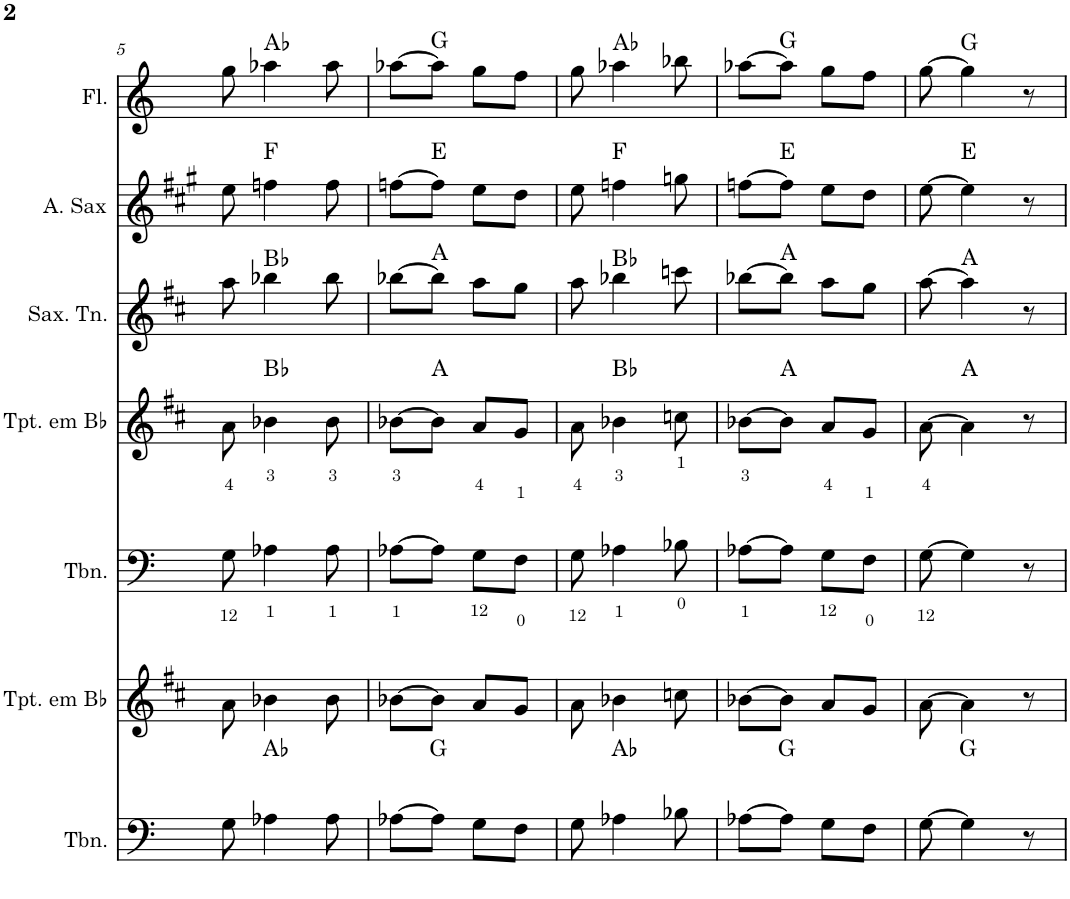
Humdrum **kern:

**kern	**harte	**kern	**kern	**kern	**harte	**kern	**harte	**kern	**harte	**kern	**harte
*part7	*part7	*part6	*part5	*part4	*part4	*part3	*part3	*part2	*part2	*part1	*part1
*staff7	*	*staff6	*staff5	*staff4	*	*staff3	*	*staff2	*	*staff1	*
*I"Trombone	*	*I"Trompete em Bb	*I"Trombone	*I"Trompete em Bb	*	*I"Saxofone Tenor	*	*I"Saxofone Alto	*	*I"Flauta Transversal	*
*I'Tbn.	*	*I'Tpt. em Bb	*I'Tbn.	*I'Tpt. em Bb	*	*I'Sax. Tn.	*	*	*	*I'Fl.	*
!!LO:PB:g=z
*clefF4	*	*clefG2	*clefF4	*clefG2	*	*clefG2	*	*clefG2	*	*clefG2	*
*	*	*Trd1c2	*	*Trd1c2	*	*Trd8c14	*	*Trd5c9	*	*	*
*k[]	*	*k[f#c#]	*k[]	*k[f#c#]	*	*k[f#c#]	*	*k[f#c#g#]	*	*k[]	*
*M2/4	*	*M2/4	*M2/4	*M2/4	*	*M2/4	*	*M2/4	*	*M2/4	*
=5	=5	=5	=5	=5	=5	=5	=5	=5	=5	=5	=5
8G\	.	8a\	8G\	8a\	.	8aa\	.	8ee\	.	8gg\	.
4A-X\	Ab:maj	4b-X\	4A-X\	4b-X\	Bb:maj	4bb-X\	Bb:maj	4ffn\	F:maj	4aa-X\	Ab:maj
8A-\	.	8b-\	8A-\	8b-\	.	8bb-\	.	8ff\	.	8aa-\	.
=6	=6	=6	=6	=6	=6	=6	=6	=6	=6	=6	=6
[8A-X\L	.	[8b-X\L	[8A-X\L	[8b-X\L	.	[8bb-X\L	.	[8ffn\L	.	[8aa-X\L	.
8A-\J]	G:maj	8b-\J]	8A-\J]	8b-\J]	A:maj	8bb-\J]	A:maj	8ff\J]	E:maj	8aa-\J]	G:maj
8G\L	.	8a/L	8G\L	8a/L	.	8aa\L	.	8ee\L	.	8gg\L	.
8F\J	.	8g/J	8F\J	8g/J	.	8gg\J	.	8dd\J	.	8ff\J	.
=7	=7	=7	=7	=7	=7	=7	=7	=7	=7	=7	=7
8G\	.	8a\	8G\	8a\	.	8aa\	.	8ee\	.	8gg\	.
4A-X\	Ab:maj	4b-X\	4A-X\	4b-X\	Bb:maj	4bb-X\	Bb:maj	4ffn\	F:maj	4aa-X\	Ab:maj
8B-X\	.	8ccn\	8B-X\	8ccn\	.	8cccn\	.	8ggn\	.	8bb-X\	.
=8	=8	=8	=8	=8	=8	=8	=8	=8	=8	=8	=8
[8A-X\L	.	[8b-X\L	[8A-X\L	[8b-X\L	.	[8bb-X\L	.	[8ffn\L	.	[8aa-X\L	.
8A-\J]	G:maj	8b-\J]	8A-\J]	8b-\J]	A:maj	8bb-\J]	A:maj	8ff\J]	E:maj	8aa-\J]	G:maj
8G\L	.	8a/L	8G\L	8a/L	.	8aa\L	.	8ee\L	.	8gg\L	.
8F\J	.	8g/J	8F\J	8g/J	.	8gg\J	.	8dd\J	.	8ff\J	.
=9	=9	=9	=9	=9	=9	=9	=9	=9	=9	=9	=9
[8G\	.	[8a\	[8G\	[8a\	.	[8aa\	.	[8ee\	.	[8gg\	.
4G\]	G:maj	4a\]	4G\]	4a\]	A:maj	4aa\]	A:maj	4ee\]	E:maj	4gg\]	G:maj
8r	.	8r	8r	8r	.	8r	.	8r	.	8r	.
=	=	=	=	=	=	=	=	=	=	=	=
*-	*-	*-	*-	*-	*-	*-	*-	*-	*-	*-	*-
